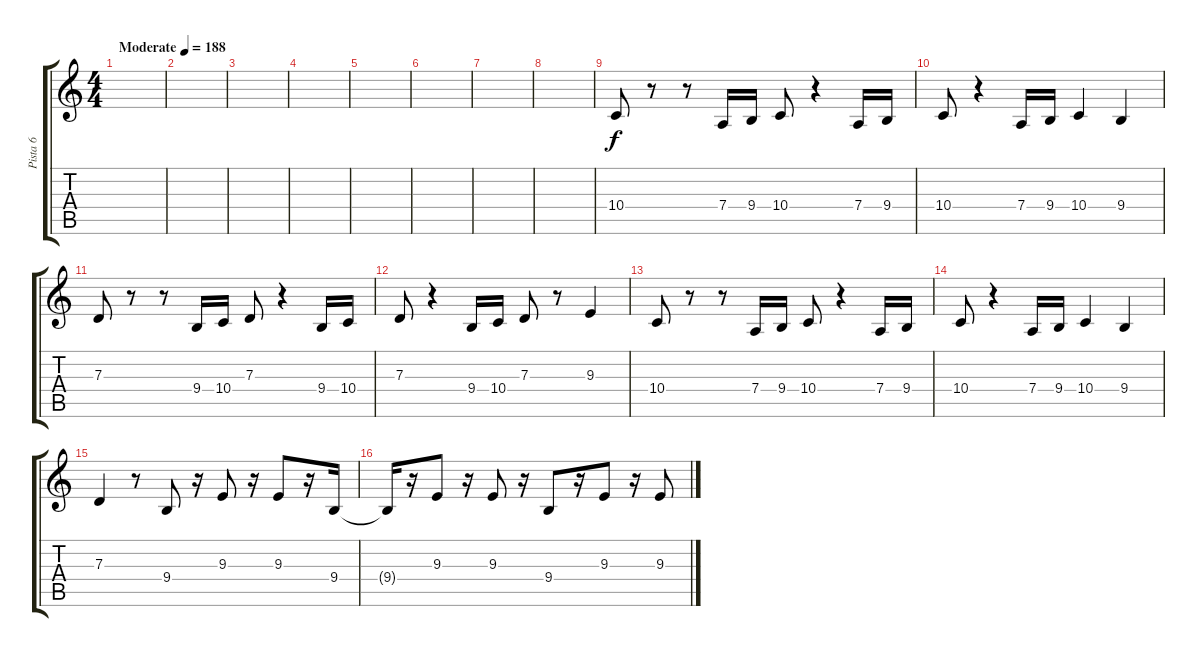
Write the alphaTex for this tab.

\track ("Pista 6" "Pista 6") {instrument trombone}
\staff {score tabs}
\tuning (E4 B3 G3 D3 A2 E2) {hide}
\ts (4 4)
\tempo (188 "Moderate")
\clef g2
\ks c
|
|
|
|
|
|
|
|
10.4.8 r.8 r.8 7.4.16 9.4.16 10.4.8 r.4 7.4.16 9.4.16 |
10.4.8 r.4 7.4.16 9.4.16 10.4.4 9.4.4 |
7.3.8 r.8 r.8 9.4.16 10.4.16 7.3.8 r.4 9.4.16 10.4.16 |
7.3.8 r.4 9.4.16 10.4.16 7.3.8 r.8 9.3.4 |
10.4.8 r.8 r.8 7.4.16 9.4.16 10.4.8 r.4 7.4.16 9.4.16 |
10.4.8 r.4 7.4.16 9.4.16 10.4.4 9.4.4 |
7.3.4 r.8 9.4.8 r.16 9.3.8 r.16 9.3.8 r.16 9.4.16 |
9.4{t}.16 r.16 9.3.8 r.16 9.3.8 r.16 9.4.8 r.16 9.3.8 r.16 9.3.8
